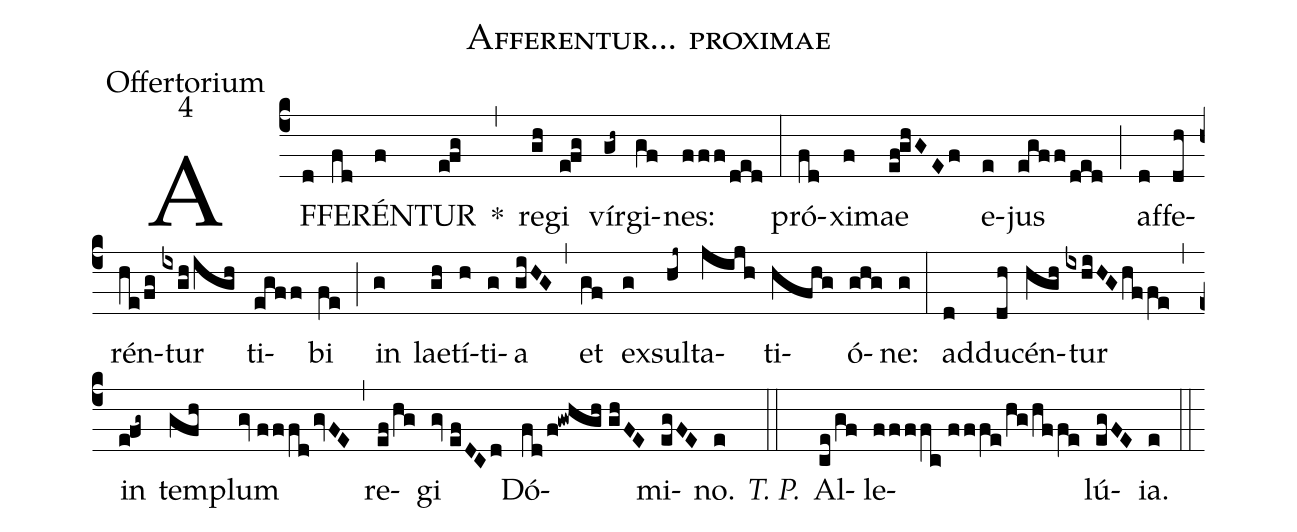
name:Afferentur... proximae;
office-part:Offertorium;
mode:4;
%%
(c4) AF(d)FE(fd)RÉN(f)TUR(e!fg) *(,) re(gh)gi(e!fg) vír(gh~)gi(gf)nes:(fff/ded) (:) pró(fd)xi(f)mae(ef!ghGEf) e(e)jus(egff/ded) (;) af(d)fe(dh)rén(he/fg)tur(ixgh/igh) ti(egff)bi(fe) (;) in(g) lae(gh)tí(h)ti(g)a(giHG) (,) et(gf) ex(g)sul(hj~)ta(jijh)ti(hfhg)ó(ghg)ne:(g) (:) ad(d)du(dh)cén(hgh)tur(ixhiHG/hffe) (,) in(e!fg~) tem(gfh)plum(gv//fffd/gvFE) (,) re(ef/hg)gi(gv//efDCd) Dó(fd/f!gwhgh//ghFE)mi(egFE)no.(e) <i>T. P.</i>(::) Al(ce/gf)le(ffffc//fffe/hg/hffe)lú(egFE)ia.(e) (::)
